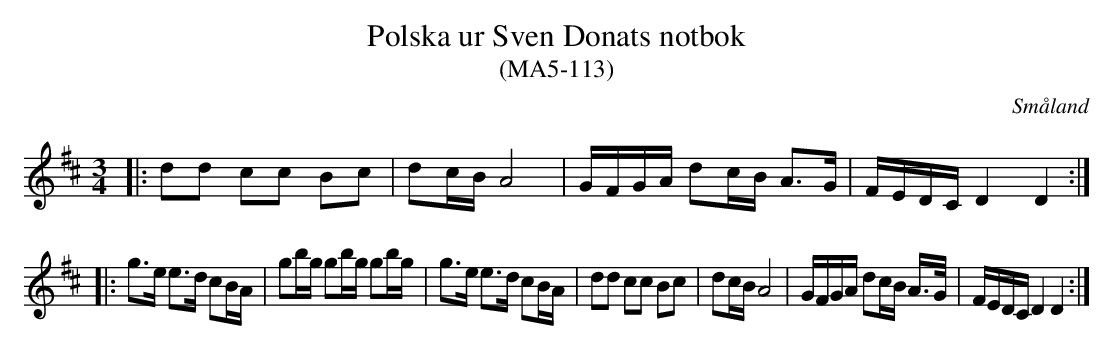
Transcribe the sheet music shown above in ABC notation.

X:1
T:Polska ur Sven Donats notbok
T:(MA5-113)
O:Småland
M:3/4
L:1/16
K:D
|: d2d2 c2c2 B2c2 | d2cB A8 | GFGA d2cB A2>G2 | FEDC D4 D4:|
|: g2>e2  e2>d2 c2BA | g2bg g2bg g2bg | g2>e2 e2>d2 c2BA | d2d2 c2c2 B2c2 | d2cB A8 |GFGA d2cB A>G | FEDC D4 D4:|
